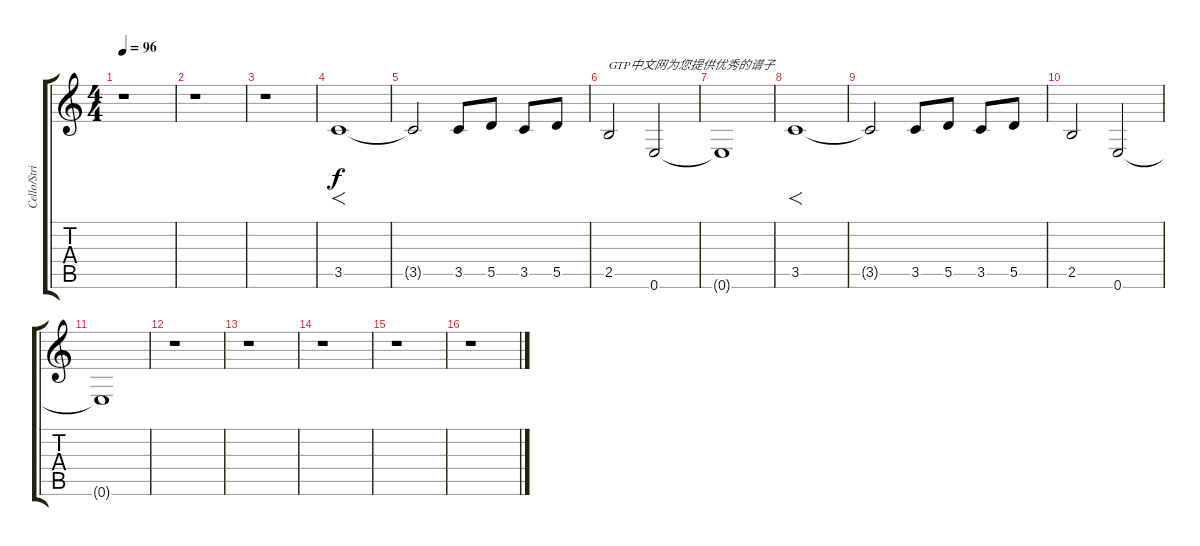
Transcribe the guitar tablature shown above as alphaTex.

\track ("Cello/Strings" "Cello/Stri") {instrument stringensemble1}
\staff {score tabs}
\tuning (E5 B4 G4 D4 A3 E3) {hide}
\ts (4 4)
\tempo 96
\clef g2
\ks c
r.1{dy f instrument stringensemble1} |
r.1 |
r.1 |
3.5.1{f} |
3.5{t}.2 3.5.8 5.5.8 3.5.8 5.5.8 |
2.5.2{txt "GTP中文网为您提供优秀的谱子"} 0.6.2 |
0.6{t}.1 |
3.5.1{f} |
3.5{t}.2 3.5.8 5.5.8 3.5.8 5.5.8 |
2.5.2 0.6.2 |
0.6{t}.1 |
r.1 |
r.1 |
r.1 |
r.1 |
r.1
